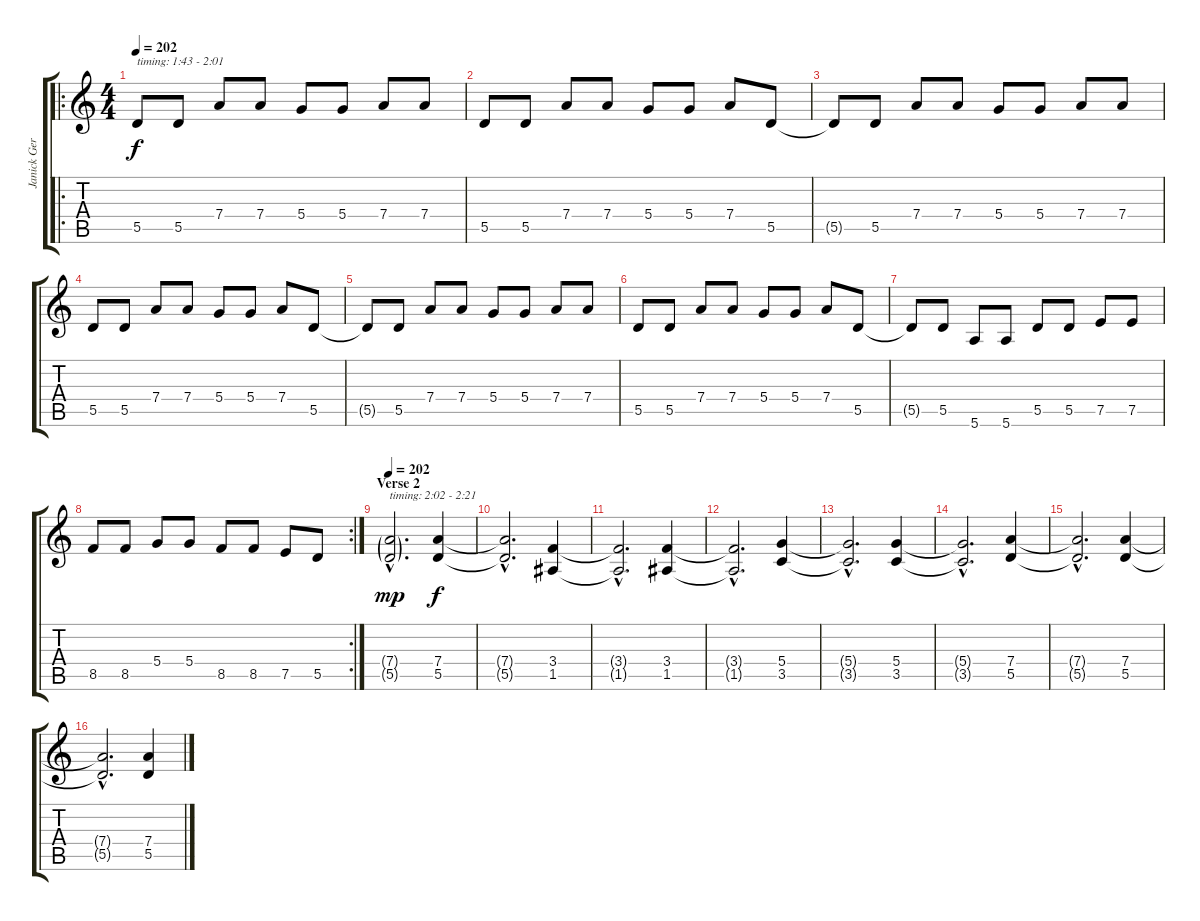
\track ("Janick Gers Distortion" "Janick Ger") {instrument distortionguitar}
\staff {score tabs}
\tuning (E4 B3 G3 D3 A2 E2) {hide}
\ro
\ts (4 4)
\tempo 202
\clef g2
\ks c
5.5{t}.8{txt "timing: 1:43 - 2:01" dy f} 5.5.8 7.4.8 7.4.8 5.4.8 5.4.8 7.4.8 7.4.8 |
5.5.8 5.5.8 7.4.8 7.4.8 5.4.8 5.4.8 7.4.8 5.5.8 |
5.5{t}.8 5.5.8 7.4.8 7.4.8 5.4.8 5.4.8 7.4.8 7.4.8 |
5.5.8 5.5.8 7.4.8 7.4.8 5.4.8 5.4.8 7.4.8 5.5.8 |
5.5{t}.8 5.5.8 7.4.8 7.4.8 5.4.8 5.4.8 7.4.8 7.4.8 |
5.5.8 5.5.8 7.4.8 7.4.8 5.4.8 5.4.8 7.4.8 5.5.8 |
5.5{t}.8 5.5.8 5.6.8 5.6.8 5.5.8 5.5.8 7.5.8 7.5.8 |
\rc 2
8.5.8 8.5.8 5.4.8 5.4.8 8.5.8 8.5.8 7.5.8 5.5.8 |
\section ("" "Verse 2")
\tempo 202
(7.4{g hac} 5.5{g hac}).2{d txt "timing: 2:02 - 2:21 " dy mp} (7.4 5.5).4{dy f} |
(7.4{hac t} 5.5{hac t}).2{d} (3.4 1.5).4 |
(3.4{hac t} 1.5{hac t}).2{d} (3.4 1.5).4 |
(3.4{hac t} 1.5{hac t}).2{d} (5.4 3.5).4 |
(5.4{hac t} 3.5{hac t}).2{d} (5.4 3.5).4 |
(5.4{hac t} 3.5{hac t}).2{d} (7.4 5.5).4 |
(7.4{hac t} 5.5{hac t}).2{d} (7.4 5.5).4 |
(7.4{hac t} 5.5{hac t}).2{d} (7.4 5.5).4
